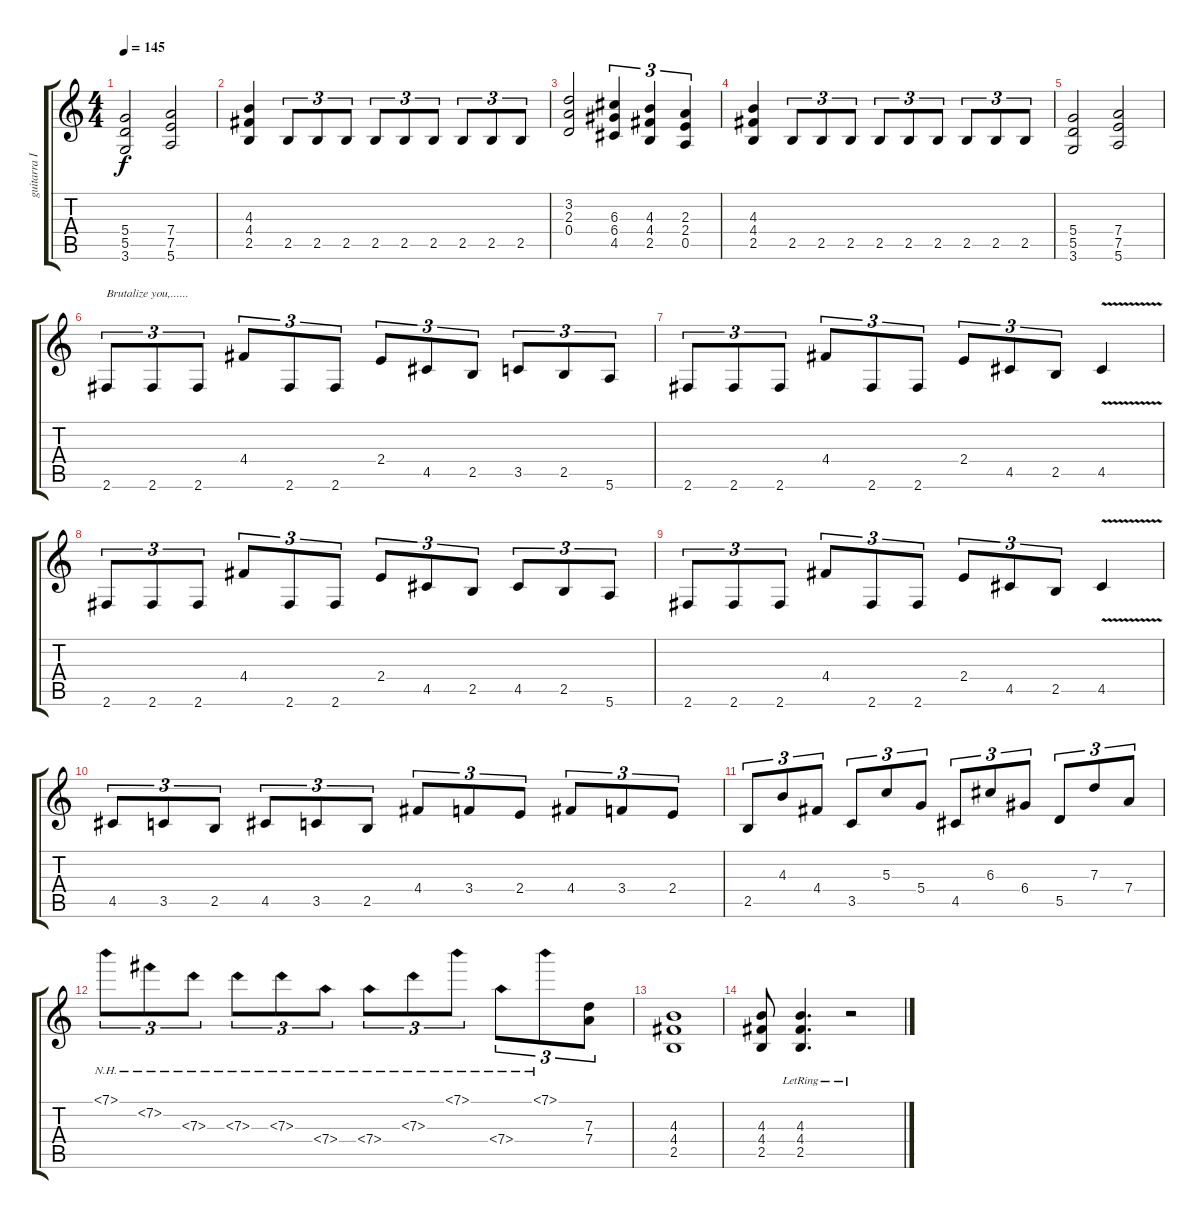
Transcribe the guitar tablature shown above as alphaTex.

\track ("guitarra I" "guitarra I") {instrument distortionguitar}
\staff {score tabs}
\tuning (E4 B3 G3 D3 A2 E2) {hide}
\ts (4 4)
\tempo 145
\clef g2
\ks c
(5.4 5.5 3.6).2{dy f} (7.4 7.5 5.6).2 |
(4.3 4.4 2.5).4 2.5.8{tu (3 2)} 2.5.8{tu (3 2)} 2.5.8{tu (3 2)} 2.5.8{tu (3 2)} 2.5.8{tu (3 2)} 2.5.8{tu (3 2)} 2.5.8{tu (3 2)} 2.5.8{tu (3 2)} 2.5.8{tu (3 2)} |
(3.2 2.3 0.4).2 (6.3 6.4 4.5).4{tu (3 2)} (4.3 4.4 2.5).4{tu (3 2)} (2.3 2.4 0.5).4{tu (3 2)} |
(4.3 4.4 2.5).4 2.5.8{tu (3 2)} 2.5.8{tu (3 2)} 2.5.8{tu (3 2)} 2.5.8{tu (3 2)} 2.5.8{tu (3 2)} 2.5.8{tu (3 2)} 2.5.8{tu (3 2)} 2.5.8{tu (3 2)} 2.5.8{tu (3 2)} |
(5.4 5.5 3.6).2 (7.4 7.5 5.6).2 |
2.6.8{tu (3 2) txt "Brutalize you,......"} 2.6.8{tu (3 2)} 2.6.8{tu (3 2)} 4.4.8{tu (3 2)} 2.6.8{tu (3 2)} 2.6.8{tu (3 2)} 2.4.8{tu (3 2)} 4.5.8{tu (3 2)} 2.5.8{tu (3 2)} 3.5.8{tu (3 2)} 2.5.8{tu (3 2)} 5.6.8{tu (3 2)} |
2.6.8{tu (3 2)} 2.6.8{tu (3 2)} 2.6.8{tu (3 2)} 4.4.8{tu (3 2)} 2.6.8{tu (3 2)} 2.6.8{tu (3 2)} 2.4.8{tu (3 2)} 4.5.8{tu (3 2)} 2.5.8{tu (3 2)} 4.5{v}.4 |
2.6.8{tu (3 2)} 2.6.8{tu (3 2)} 2.6.8{tu (3 2)} 4.4.8{tu (3 2)} 2.6.8{tu (3 2)} 2.6.8{tu (3 2)} 2.4.8{tu (3 2)} 4.5.8{tu (3 2)} 2.5.8{tu (3 2)} 4.5.8{tu (3 2)} 2.5.8{tu (3 2)} 5.6.8{tu (3 2)} |
2.6.8{tu (3 2)} 2.6.8{tu (3 2)} 2.6.8{tu (3 2)} 4.4.8{tu (3 2)} 2.6.8{tu (3 2)} 2.6.8{tu (3 2)} 2.4.8{tu (3 2)} 4.5.8{tu (3 2)} 2.5.8{tu (3 2)} 4.5{v}.4 |
4.5.8{tu (3 2)} 3.5.8{tu (3 2)} 2.5.8{tu (3 2)} 4.5.8{tu (3 2)} 3.5.8{tu (3 2)} 2.5.8{tu (3 2)} 4.4.8{tu (3 2)} 3.4.8{tu (3 2)} 2.4.8{tu (3 2)} 4.4.8{tu (3 2)} 3.4.8{tu (3 2)} 2.4.8{tu (3 2)} |
2.5.8{tu (3 2)} 4.3.8{tu (3 2)} 4.4.8{tu (3 2)} 3.5.8{tu (3 2)} 5.3.8{tu (3 2)} 5.4.8{tu (3 2)} 4.5.8{tu (3 2)} 6.3.8{tu (3 2)} 6.4.8{tu (3 2)} 5.5.8{tu (3 2)} 7.3.8{tu (3 2)} 7.4.8{tu (3 2)} |
7.1{nh}.8{tu (3 2)} 7.2{nh}.8{tu (3 2)} 7.3{nh}.8{tu (3 2)} 7.3{nh}.8{tu (3 2)} 7.3{nh}.8{tu (3 2)} 7.4{nh}.8{tu (3 2)} 7.4{nh}.8{tu (3 2)} 7.3{nh}.8{tu (3 2)} 7.1{nh}.8{tu (3 2)} 7.4{nh}.8{tu (3 2)} 7.1{nh}.8{tu (3 2)} (7.3 7.4).8{tu (3 2)} |
(4.3 4.4 2.5).1 |
(4.3 4.4 2.5).8 (4.3{lr} 4.4{lr} 2.5{lr}).4{d} r.2
